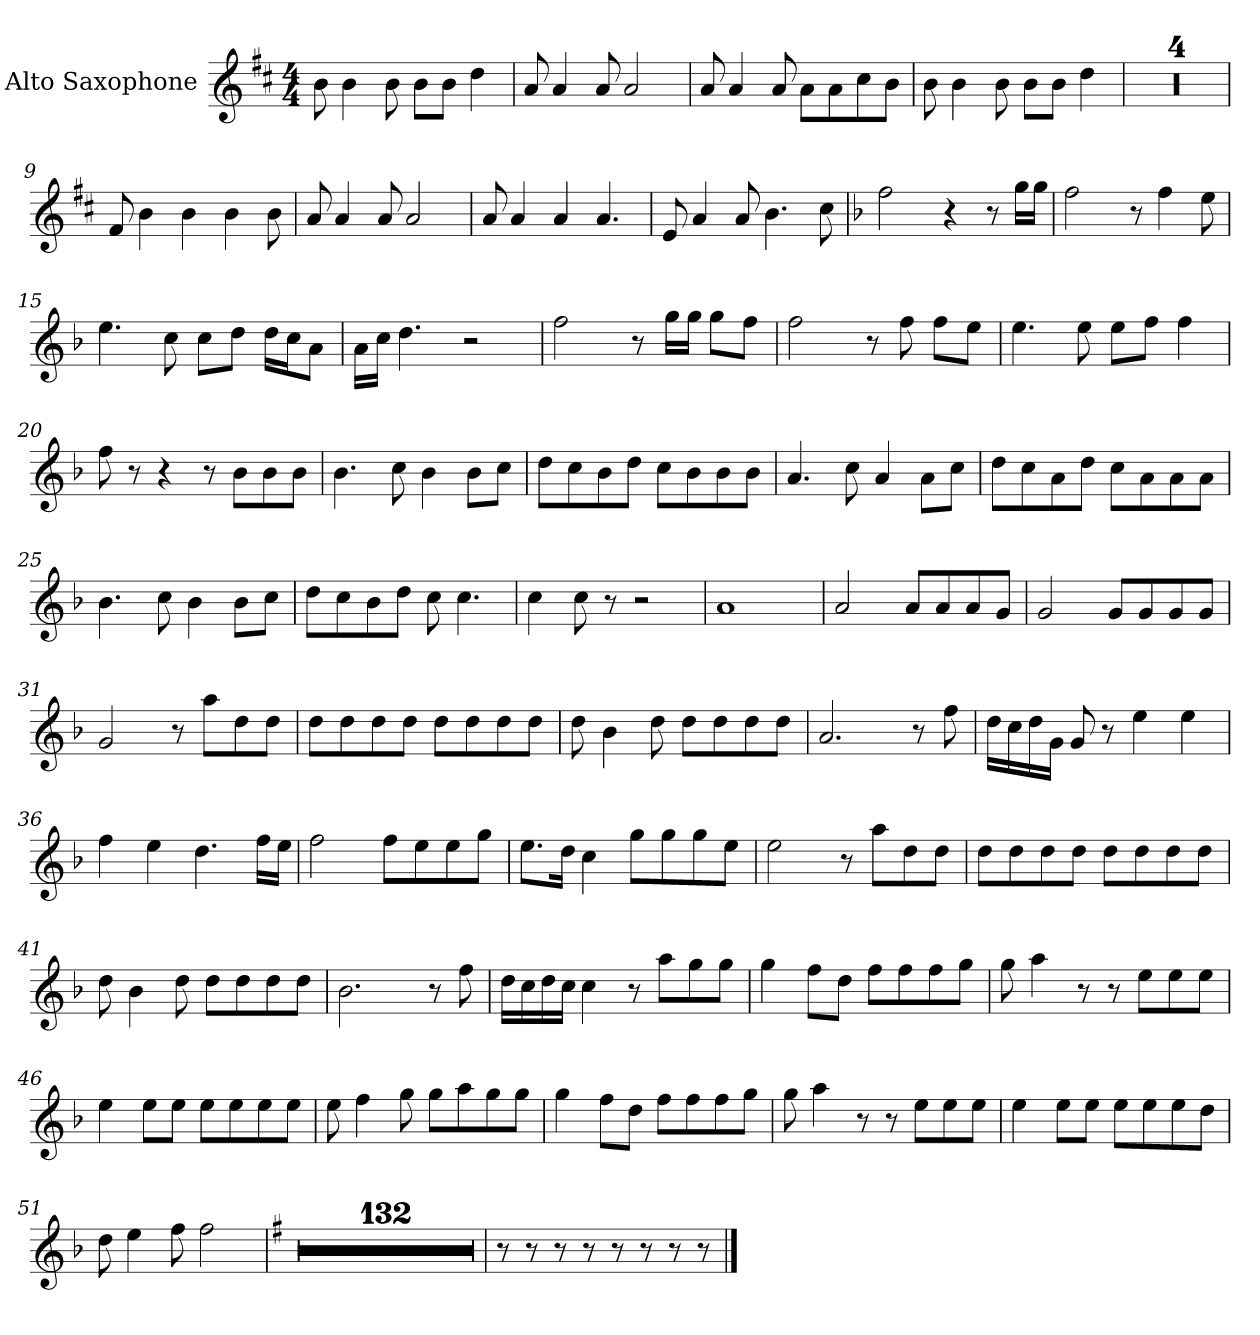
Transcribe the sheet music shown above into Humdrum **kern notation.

**kern
*part1
*staff1
*I"Alto Saxophone
*I'A. Sax.
*clefG2
*ITrd5c9
*k[b-]
*M4/4
*MM116
=1
8d\
4d\
8d\
8d\L
8d\J
4f\
=2
8c/
4c/
8c/
2c/
=3
8c/
4c/
8c/
8c\L
8c\
8e\
8d\J
=4
8d\
4d\
8d\
8d\L
8d\J
4f\
=5
1r
=6
1r
=7
1r
=8
1r
!!LO:LB:g=z
=9
8A/
4d\
4d\
4d\
8d\
=10
8c/
4c/
8c/
2c/
=11
8c/
4c/
4c/
4.c/
=12
8G/
4c/
8c/
4.d\
8e\
!!LO:LB:g=z
=13
*k[b-e-a-d-]
2a-\
4r
8r
16b-\LL
16b-\JJ
=14
2a-\
8r
4a-\
8g\
=15
4.g\
8e-\
8e-\L
8f\J
16f\LL
16e-\J
8c\J
=16
16c\LL
16e-\JJ
4.f\
2r
=17
2a-\
8r
16b-\LL
16b-\JJ
8b-\L
8a-\J
=18
2a-\
8r
8a-\
8a-\L
8g\J
!!LO:LB:g=z
=19
4.g\
8g\
8g\L
8a-\J
4a-\
=20
8a-\
8r
4r
8r
8d-\L
8d-\
8d-\J
=21
4.d-\
8e-\
4d-\
8d-\L
8e-\J
=22
8f\L
8e-\
8d-\
8f\J
8e-\L
8d-\
8d-\
8d-\J
=23
4.c/
8e-\
4c/
8c\L
8e-\J
!!LO:LB:g=z
=24
8f\L
8e-\
8c\
8f\J
8e-\L
8c\
8c\
8c\J
=25
4.d-\
8e-\
4d-\
8d-\L
8e-\J
=26
8f\L
8e-\
8d-\
8f\J
8e-\
4.e-\
=27
4e-\
8e-\
8r
2r
=28
1c
=29
2c/
8c/L
8c/
8c/
8B-/J
!!LO:LB:g=z
=30
2B-/
8B-/L
8B-/
8B-/
8B-/J
=31
2B-/
8r
8cc\L
8f\
8f\J
=32
8f\L
8f\
8f\
8f\J
8f\L
8f\
8f\
8f\J
=33
8f\
4d-\
8f\
8f\L
8f\
8f\
8f\J
=34
2.c/
8r
8a-\
=35
16f\LL
16e-\
16f\
16B-\JJ
8B-/
8r
4g\
4g\
!!LO:LB:g=z
=36
4a-\
4g\
4.f\
16a-\LL
16g\JJ
=37
2a-\
8a-\L
8g\
8g\
8b-\J
=38
8.g\L
16f\Jk
4e-\
8b-\L
8b-\
8b-\
8g\J
=39
2g\
8r
8cc\L
8f\
8f\J
!!LO:LB:g=z
=40
8f\L
8f\
8f\
8f\J
8f\L
8f\
8f\
8f\J
=41
8f\
4d-\
8f\
8f\L
8f\
8f\
8f\J
=42
2.d-\
8r
8a-\
=43
16f\LL
16e-\
16f\
16e-\JJ
4e-\
8r
8cc\L
8b-\
8b-\J
=44
4b-\
8a-\L
8f\J
8a-\L
8a-\
8a-\
8b-\J
!!LO:LB:g=z
=45
8b-\
4cc\
8r
8r
8g\L
8g\
8g\J
=46
4g\
8g\L
8g\J
8g\L
8g\
8g\
8g\J
=47
8g\
4a-\
8b-\
8b-\L
8cc\
8b-\
8b-\J
!!LO:LB:g=z
=48
4b-\
8a-\L
8f\J
8a-\L
8a-\
8a-\
8b-\J
=49
8b-\
4cc\
8r
8r
8g\L
8g\
8g\J
=50
4g\
8g\L
8g\J
8g\L
8g\
8g\
8f\J
=51
8f\
4g\
8a-\
2a-\
!!LO:PB:g=z
=52
*k[b-e-]
1r
=53
1r
=54
1r
=55
1r
=56
1r
=57
1r
=58
1r
=59
1r
=60
1r
=61
1r
=62
1r
=63
1r
=64
1r
=65
1r
=66
1r
=67
1r
=68
1r
=69
1r
!!LO:LB:g=z
=70
1r
=71
1r
=72
1r
=73
1r
=74
1r
=75
1r
=76
1r
=77
1r
=78
1r
=79
1r
=80
1r
=81
1r
=82
1r
=83
1r
=84
1r
=85
1r
=86
1r
=87
1r
!!LO:LB:g=z
=88
1r
=89
1r
=90
1r
=91
1r
=92
1r
=93
1r
=94
1r
=95
1r
=96
1r
=97
1r
=98
1r
=99
1r
=100
1r
=101
1r
=102
1r
=103
1r
=104
1r
=105
1r
!!LO:LB:g=z
=106
1r
=107
1r
=108
1r
=109
1r
=110
1r
=111
1r
=112
1r
=113
1r
=114
1r
=115
1r
=116
1r
=117
1r
=118
1r
=119
1r
=120
1r
=121
1r
=122
1r
=123
1r
!!LO:LB:g=z
=124
1r
=125
1r
=126
1r
=127
1r
=128
1r
=129
1r
=130
1r
=131
1r
=132
1r
=133
1r
=134
1r
=135
1r
=136
1r
=137
1r
=138
1r
=139
1r
=140
1r
=141
1r
!!LO:LB:g=z
=142
1r
=143
1r
=144
1r
=145
1r
=146
1r
=147
1r
=148
1r
=149
1r
=150
1r
=151
1r
=152
1r
=153
1r
=154
1r
=155
1r
=156
1r
=157
1r
=158
1r
=159
1r
!!LO:LB:g=z
=160
1r
=161
1r
=162
1r
=163
1r
=164
1r
=165
1r
=166
1r
=167
1r
=168
1r
=169
1r
=170
1r
=171
1r
=172
1r
=173
1r
=174
1r
=175
1r
=176
1r
=177
1r
!!LO:LB:g=z
=178
1r
=179
1r
=180
1r
=181
1r
=182
1r
=183
1r
=184
8r
8r
8r
8r
8r
8r
8r
8r
==
*-
